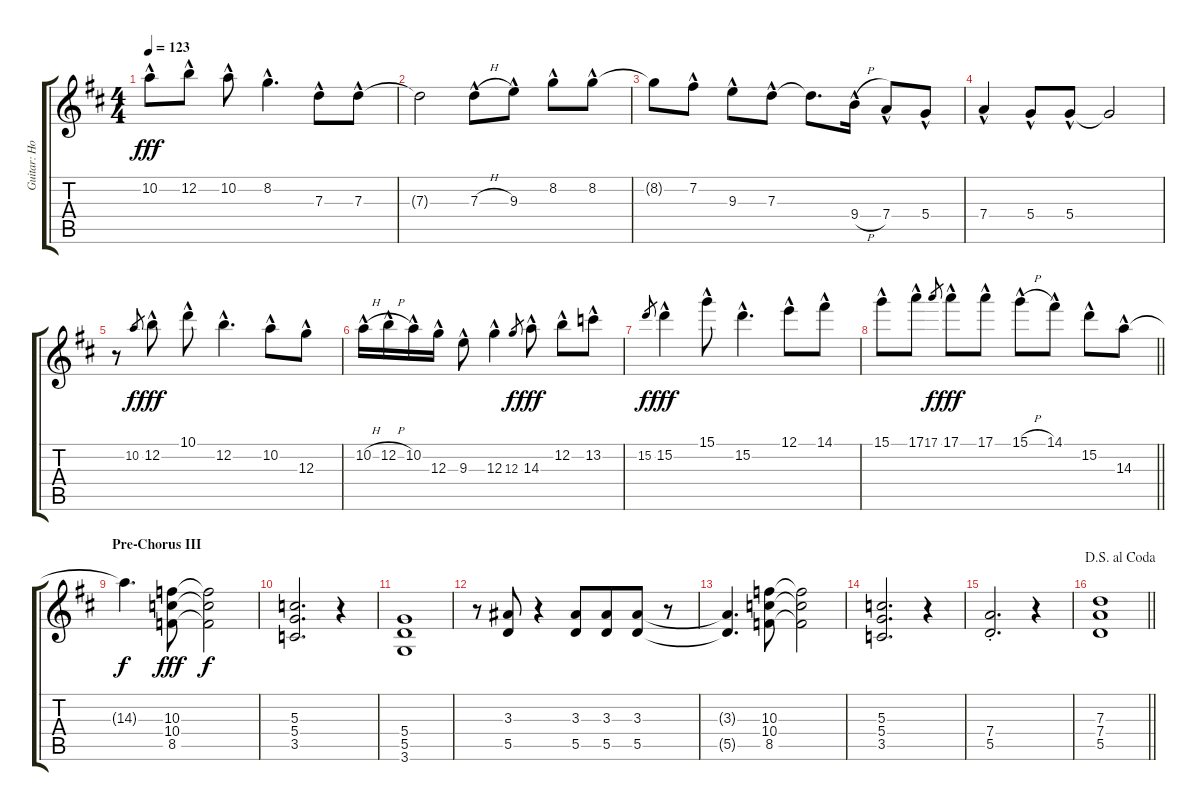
\track ("Guitar: Howard" "Guitar: Ho") {instrument overdrivenguitar}
\staff {score tabs}
\tuning (E4 B3 G3 D3 A2 E2) {hide}
\ts (4 4)
\tempo 123
\clef g2
\ks d
10.2{hac}.8{dy fff} 12.2{hac}.8 10.2{hac}.8 8.2{hac}.4{d} 7.3{hac}.8 7.3{hac}.8 |
7.3{t}.2 7.3{h hac}.8 9.3{hac}.8 8.2{hac}.8 8.2{hac}.8 |
8.2{t}.8 7.2{hac}.8 9.3{hac}.8 7.3{hac}.8 7.3{t}.8{d} 9.4{h hac}.16 7.4{hac}.8 5.4{hac}.8 |
7.4{hac}.4 5.4{hac}.8 5.4{hac}.8 5.4{t}.2 |
r.8 10.2.8{gr dy f} 12.2{hac}.8{dy fff} 10.1{hac}.8 12.2{hac}.4{d} 10.2{hac}.8 12.3{hac}.8 |
10.2{h hac}.16 12.2{h hac}.16 10.2{hac}.16 12.3{hac}.16 9.3{hac}.8 12.3{hac}.4 12.3.8{gr dy f} 14.3{hac}.8{dy fff} 12.2{hac}.8 13.2{hac}.8 |
15.2.8{gr dy f} 15.2{hac}.4{dy fff} 15.1{hac}.8 15.2{hac}.4{d} 12.1{hac}.8 14.1{hac}.8 |
\barLineRight lightlight
15.1{hac}.8 17.1{hac}.8 17.1.8{gr dy f} 17.1{hac}.8{dy fff} 17.1{hac}.8 15.1{h hac}.8 14.1{hac}.8 15.2{hac}.8 14.3{hac}.8 |
\section ("" "Pre-Chorus III")
14.3{t}.4{d dy f} (10.3 10.4 8.5).8{dy fff volume 12 instrument overdrivenguitar} (10.3{t} 10.4{t} 8.5{t}).2{dy f} |
(5.3 5.4 3.5).2{d} r.4 |
(5.4 5.5 3.6).1 |
r.8 (3.3 5.5).8 r.4 (3.3 5.5).8 (3.3 5.5).8{beam merge} (3.3 5.5).8 r.8 |
(3.3{t} 5.5{t}).4{d} (10.3 10.4 8.5).8 (10.3{t} 10.4{t} 8.5{t}).2 |
(5.3 5.4 3.5).2{d} r.4 |
(7.4{st} 5.5{st}).2{d} r.4 |
\jump dalsegnoalcoda
\barLineRight lightlight
(7.3 7.4 5.5).1
